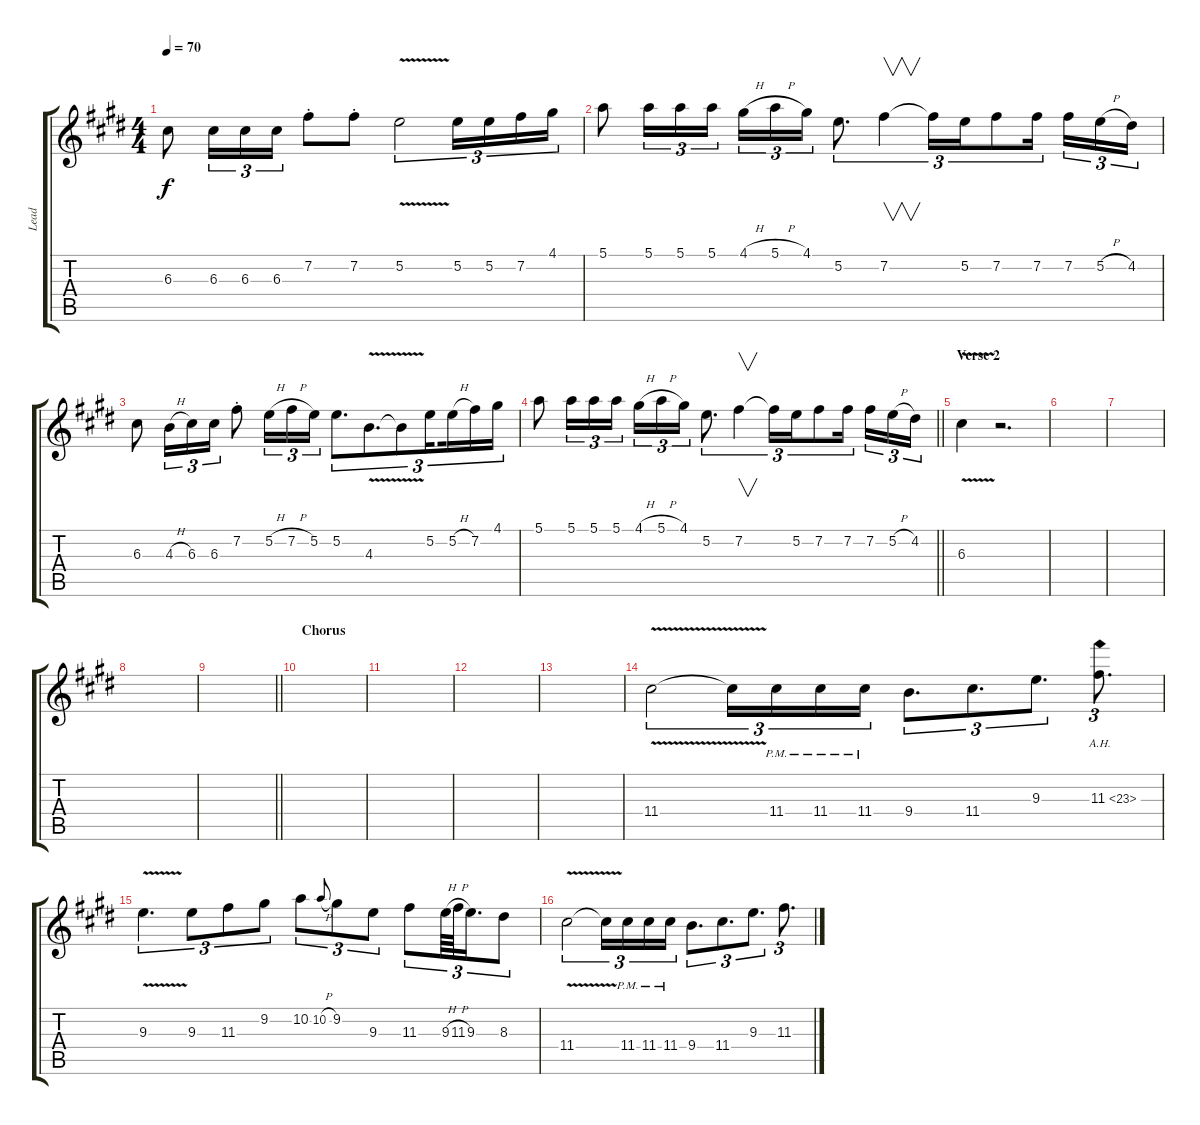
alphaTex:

\track ("Lead" "Lead") {instrument distortionguitar}
\staff {score tabs}
\tuning (E4 B3 G3 D3 A2 E2) {hide}
\ts (4 4)
\tempo 70
\clef g2
\ks c#minor
6.3.8{dy f} 6.3.16{tu (3 2)} 6.3.16{tu (3 2)} 6.3.16{tu (3 2)} 7.2{st}.8 7.2{st}.8 5.2{v}.2{tu (3 2)} 5.2.16{tu (3 2)} 5.2.16{tu (3 2)} 7.2.16{tu (3 2)} 4.1.16{tu (3 2)} |
5.1.8 5.1.16{tu (3 2)} 5.1.16{tu (3 2)} 5.1.16{tu (3 2)} 4.1{h}.16{tu (3 2)} 5.1{h}.16{tu (3 2)} 4.1.16{tu (3 2)} 5.2.8{d tu (3 2)} 7.2.4{v tu (3 2)} 7.2{t}.16{tu (3 2)} 5.2.16{tu (3 2)} 7.2.8{tu (3 2)} 7.2.16{tu (3 2) beam splitsecondary} 7.2.16{tu (3 2)} 5.2{h}.16{tu (3 2)} 4.2.16{tu (3 2)} |
6.3.8 4.3{h}.16{tu (3 2)} 6.3.16{tu (3 2)} 6.3.16{tu (3 2)} 7.2{st}.8 5.2{h}.16{tu (3 2)} 7.2{h}.16{tu (3 2)} 5.2.16{tu (3 2)} 5.2.8{d tu (3 2)} 4.3{v}.8{d tu (3 2)} 4.3{t}.8{tu (3 2)} 5.2.16{tu (3 2) beam splitsecondary} 5.2{h}.16{tu (3 2)} 7.2.16{tu (3 2)} 4.1.16{tu (3 2)} |
\barLineRight lightlight
5.1.8 5.1.16{tu (3 2)} 5.1.16{tu (3 2)} 5.1.16{tu (3 2)} 4.1{h}.16{tu (3 2)} 5.1{h}.16{tu (3 2)} 4.1.16{tu (3 2)} 5.2.8{d tu (3 2)} 7.2.4{v tu (3 2)} 7.2{t}.16{tu (3 2)} 5.2.16{tu (3 2)} 7.2.8{tu (3 2)} 7.2.16{tu (3 2) beam splitsecondary} 7.2.16{tu (3 2)} 5.2{h}.16{tu (3 2)} 4.2.16{tu (3 2)} |
\section ("" "Verse 2")
6.3{v}.4 r.2{d} |
|
|
|
\barLineRight lightlight
|
\section ("" "Chorus")
|
|
|
|
11.4{v}.2{tu (3 2) volume 16 balance 8} 11.4{t}.16{tu (3 2)} 11.4{pm}.16{tu (3 2)} 11.4{pm}.16{tu (3 2)} 11.4{pm}.16{tu (3 2)} 9.4.8{d tu (3 2)} 11.4.8{d tu (3 2)} 9.3.8{d tu (3 2)} 11.3{ah 12}.8{d tu (3 2)} |
9.3{v}.4{d tu (3 2)} 9.3.8{tu (3 2)} 11.3.8{tu (3 2)} 9.2.8{tu (3 2)} 10.2.8{tu (3 2)} 10.2{h}.8{gr onbeat} 9.2.8{tu (3 2)} 9.3.8{tu (3 2)} 11.3.8{tu (3 2)} 9.3{h}.64{tu (3 2)} 11.3{h}.64{tu (3 2)} 9.3.16{d tu (3 2)} 8.3.8{tu (3 2)} |
11.4{v}.2{tu (3 2)} 11.4{t}.16{tu (3 2)} 11.4{pm}.16{tu (3 2)} 11.4{pm}.16{tu (3 2)} 11.4{pm}.16{tu (3 2)} 9.4.8{d tu (3 2)} 11.4.8{d tu (3 2)} 9.3.8{d tu (3 2)} 11.3.8{d tu (3 2)}
